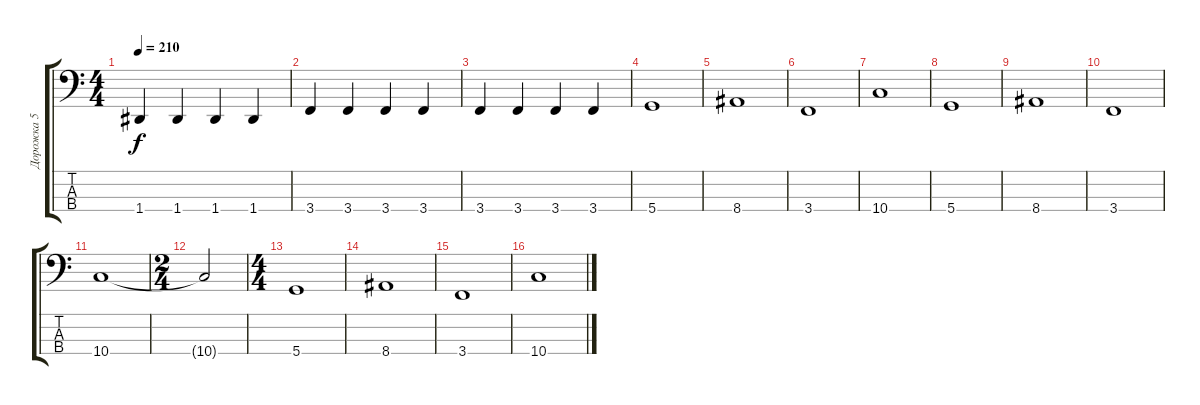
\track ("Дорожка 5" "Дорожка 5") {instrument electricbassfinger}
\staff {score tabs}
\tuning (G2 D2 A1 D1) {hide}
\ts (4 4)
\tempo 210
\clef f4
\ks c
1.4.4{dy f} 1.4.4 1.4.4 1.4.4 |
3.4.4 3.4.4 3.4.4 3.4.4 |
3.4.4 3.4.4 3.4.4 3.4.4 |
5.4.1 |
8.4.1 |
3.4.1 |
10.4.1 |
5.4.1 |
8.4.1 |
3.4.1 |
10.4.1 |
\ts (2 4)
10.4{t}.2 |
\ts (4 4)
5.4.1 |
8.4.1 |
3.4.1 |
10.4.1
